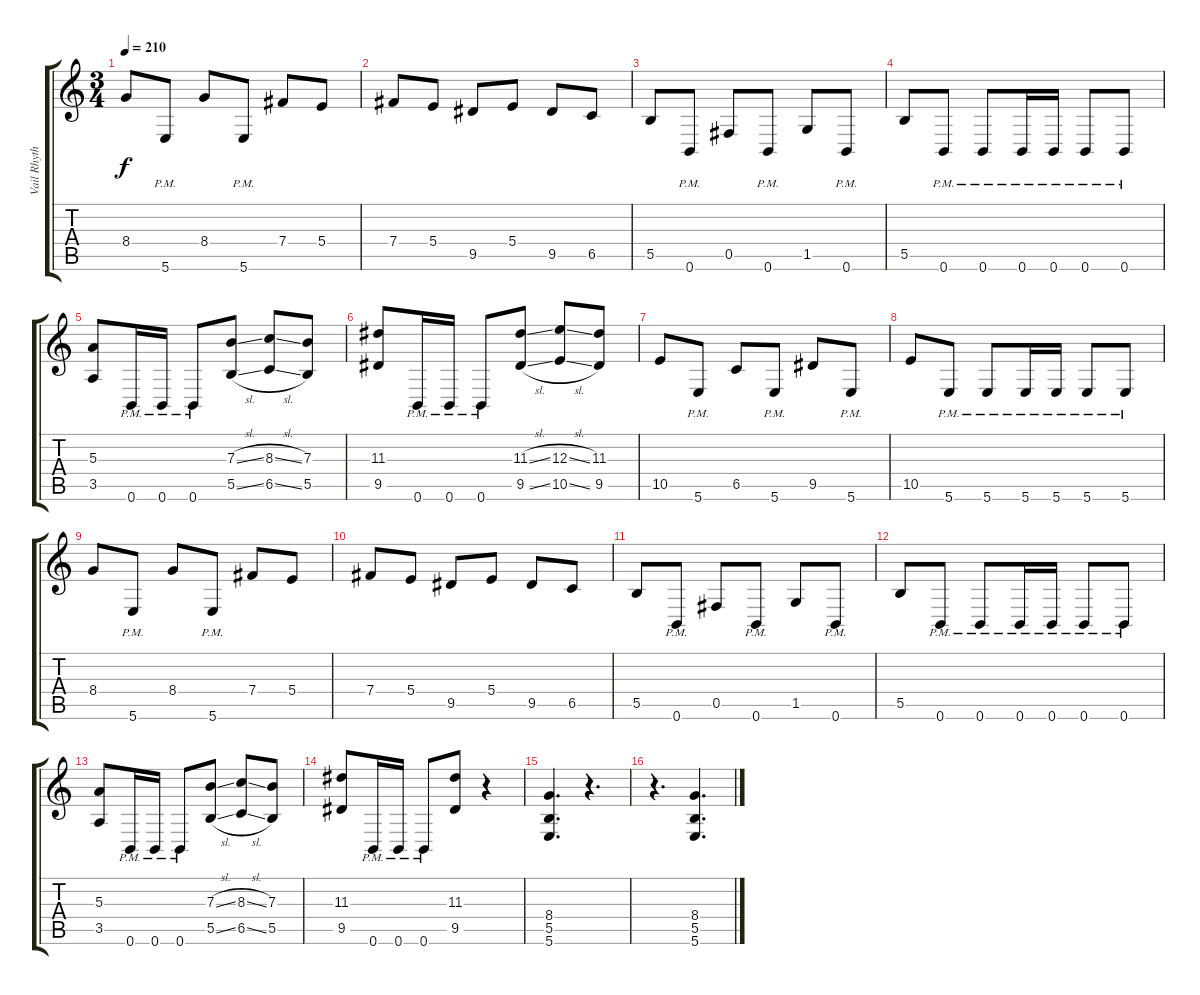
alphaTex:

\track ("Vail Rhythm" "Vail Rhyth") {instrument overdrivenguitar}
\staff {score tabs}
\tuning (Db4 Ab3 E3 B2 Gb2 B1) {hide}
\ts (3 4)
\tempo 210
\clef g2
\ks c
8.4.8{dy f} 5.6{pm}.8 8.4.8 5.6{pm}.8 7.4.8 5.4.8 |
7.4.8 5.4.8 9.5.8 5.4.8 9.5.8 6.5.8 |
5.5.8 0.6{pm}.8 0.5.8 0.6{pm}.8 1.5.8 0.6{pm}.8 |
5.5.8 0.6{pm}.8 0.6{pm}.8 0.6{pm}.16 0.6{pm}.16 0.6{pm}.8 0.6{pm}.8 |
(5.3 3.5).8 0.6{pm}.16 0.6{pm}.16 0.6{pm}.8 (7.3{sl} 5.5{sl}).8 (8.3{sl} 6.5{sl}).8 (7.3 5.5).8 |
(11.3 9.5).8 0.6{pm}.16 0.6{pm}.16 0.6{pm}.8 (11.3{sl} 9.5{sl}).8 (12.3{sl} 10.5{sl}).8 (11.3 9.5).8 |
10.5.8 5.6{pm}.8 6.5.8 5.6{pm}.8 9.5.8 5.6{pm}.8 |
10.5.8 5.6{pm}.8 5.6{pm}.8 5.6{pm}.16 5.6{pm}.16 5.6{pm}.8 5.6{pm}.8 |
8.4.8 5.6{pm}.8 8.4.8 5.6{pm}.8 7.4.8 5.4.8 |
7.4.8 5.4.8 9.5.8 5.4.8 9.5.8 6.5.8 |
5.5.8 0.6{pm}.8 0.5.8 0.6{pm}.8 1.5.8 0.6{pm}.8 |
5.5.8 0.6{pm}.8 0.6{pm}.8 0.6{pm}.16 0.6{pm}.16 0.6{pm}.8 0.6{pm}.8 |
(5.3 3.5).8 0.6{pm}.16 0.6{pm}.16 0.6{pm}.8 (7.3{sl} 5.5{sl}).8 (8.3{sl} 6.5{sl}).8 (7.3 5.5).8 |
(11.3 9.5).8 0.6{pm}.16 0.6{pm}.16 0.6{pm}.8 (11.3 9.5).8 r.4 |
(8.4 5.5 5.6).4{d} r.4{d} |
r.4{d} (8.4 5.5 5.6).4{d}
